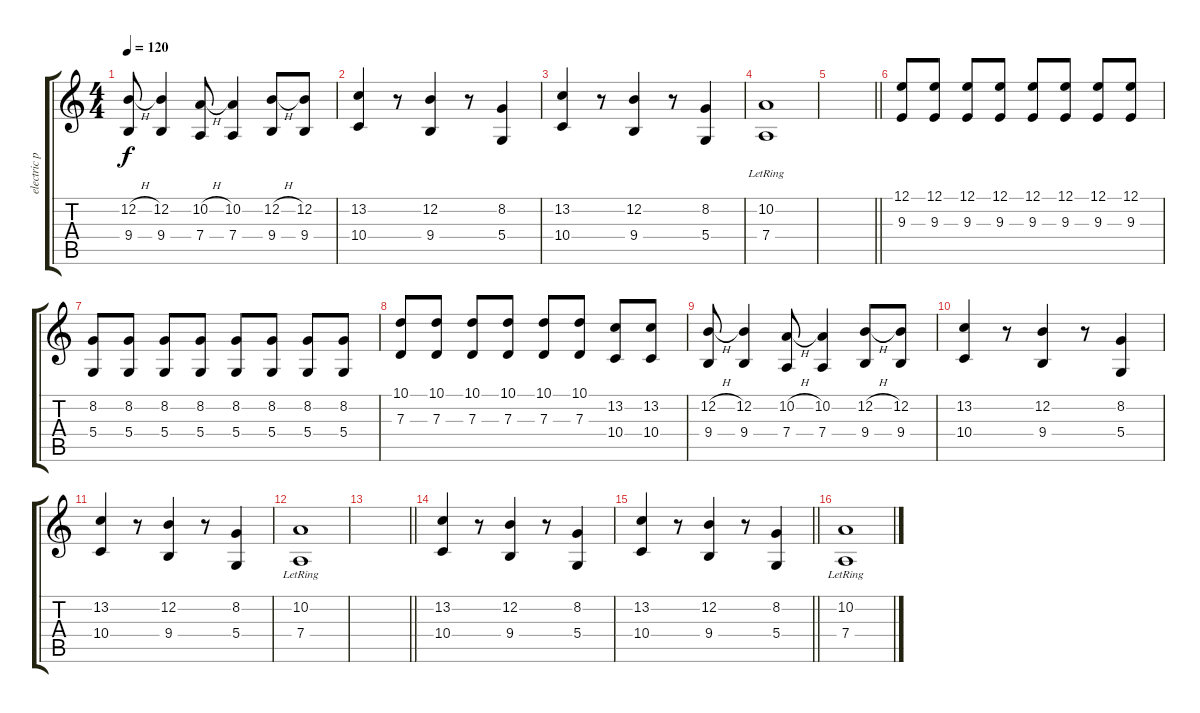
\track ("electric piano (david)" "electric p") {instrument electricgrandpiano}
\staff {score tabs}
\tuning (E4 B3 G3 D3 A2 E2) {hide}
\ts (4 4)
\tempo 120
\clef g2
\ks c
(12.2{h} 9.4).8{dy f} (12.2 9.4).4 (10.2{h} 7.4).8 (10.2 7.4).4 (12.2{h} 9.4).8 (12.2 9.4).8 |
(13.2 10.4).4 r.8 (12.2 9.4).4 r.8 (8.2 5.4).4 |
(13.2 10.4).4 r.8 (12.2 9.4).4 r.8 (8.2 5.4).4 |
(10.2{lr} 7.4).1 |
\barLineRight lightlight
|
(12.1 9.3).8 (12.1 9.3).8 (12.1 9.3).8 (12.1 9.3).8 (12.1 9.3).8 (12.1 9.3).8 (12.1 9.3).8 (12.1 9.3).8 |
(8.2 5.4).8 (8.2 5.4).8 (8.2 5.4).8 (8.2 5.4).8 (8.2 5.4).8 (8.2 5.4).8 (8.2 5.4).8 (8.2 5.4).8 |
(10.1 7.3).8 (10.1 7.3).8 (10.1 7.3).8 (10.1 7.3).8 (10.1 7.3).8 (10.1 7.3).8 (13.2 10.4).8 (13.2 10.4).8 |
(12.2{h} 9.4).8 (12.2 9.4).4 (10.2{h} 7.4).8 (10.2 7.4).4 (12.2{h} 9.4).8 (12.2 9.4).8 |
(13.2 10.4).4 r.8 (12.2 9.4).4 r.8 (8.2 5.4).4 |
(13.2 10.4).4 r.8 (12.2 9.4).4 r.8 (8.2 5.4).4 |
(10.2{lr} 7.4).1 |
\barLineRight lightlight
|
(13.2 10.4).4 r.8 (12.2 9.4).4 r.8 (8.2 5.4).4 |
\barLineRight lightlight
(13.2 10.4).4 r.8 (12.2 9.4).4 r.8 (8.2 5.4).4 |
(10.2{lr} 7.4).1
